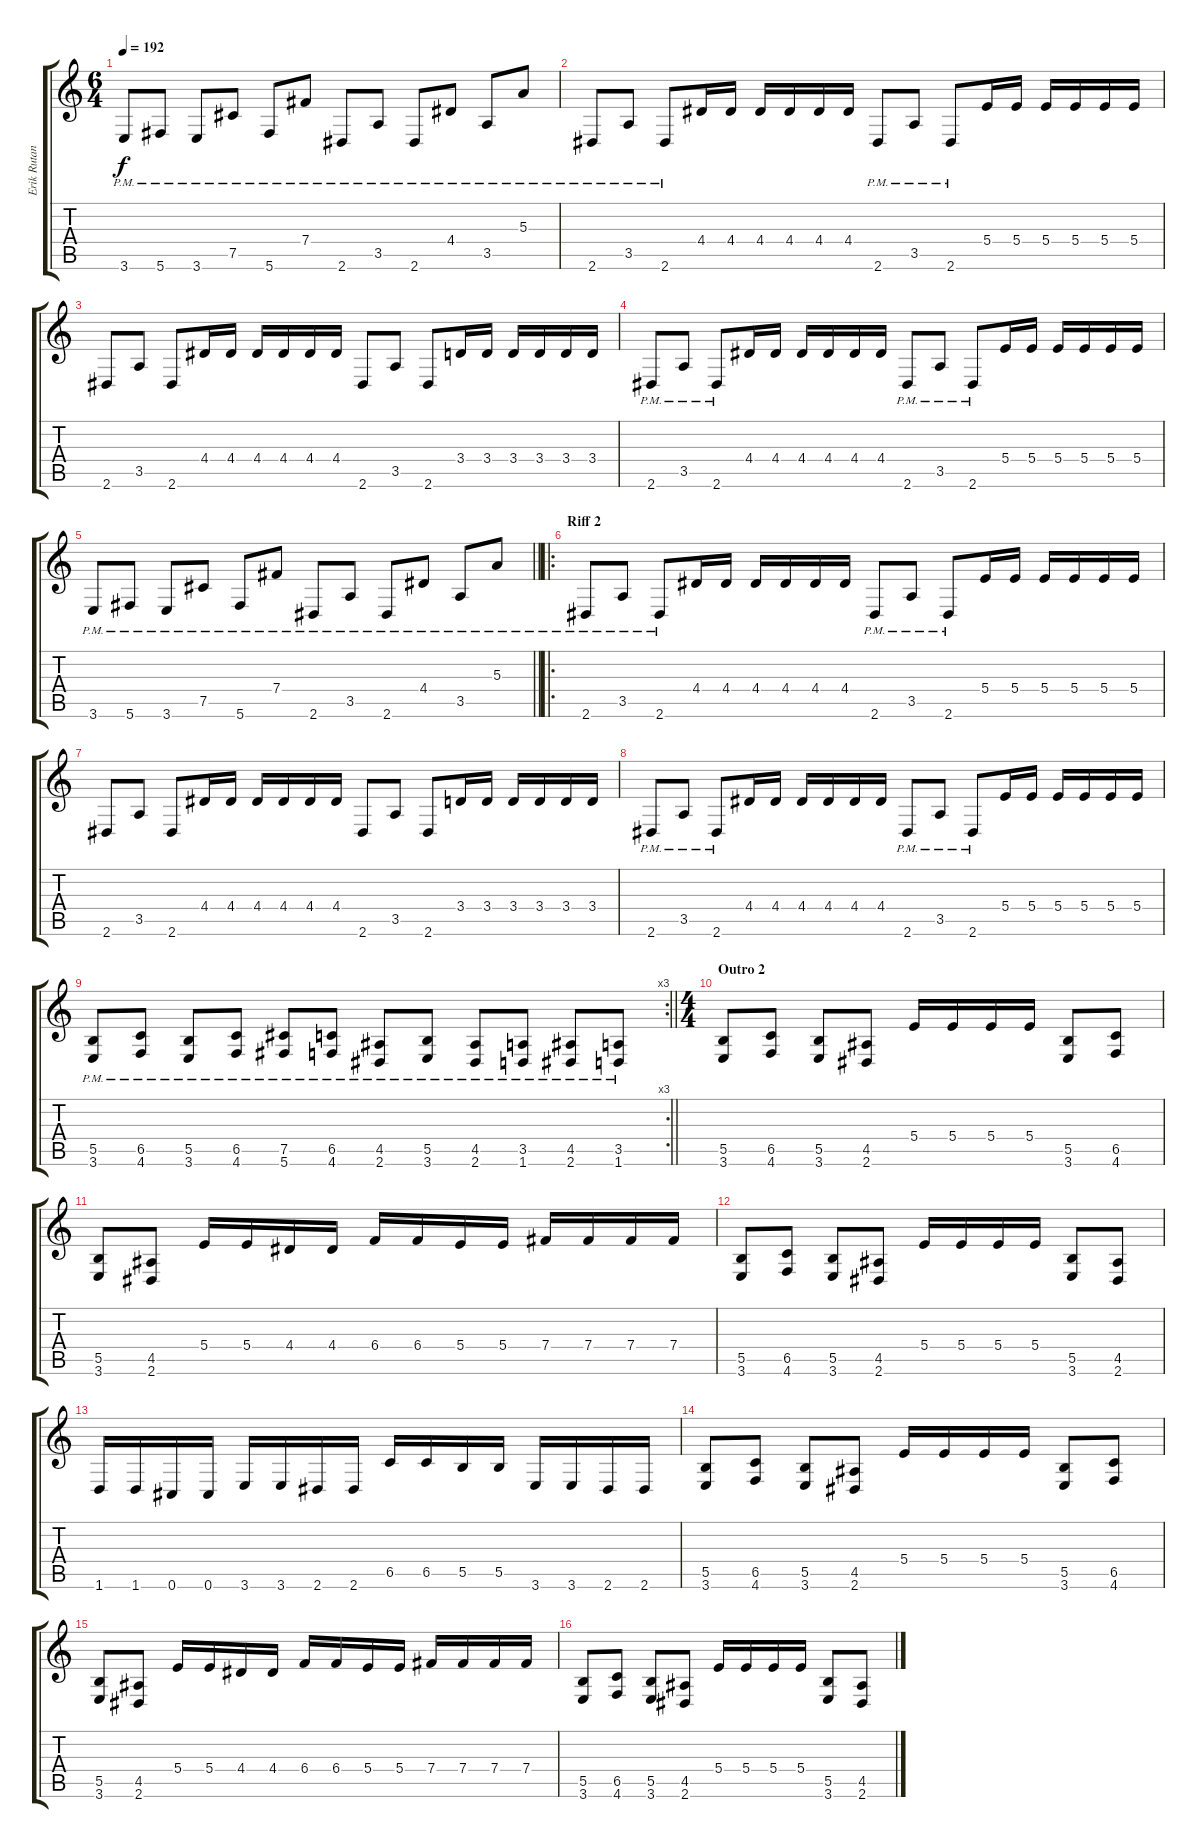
\track ("Erik Rutan" "Erik Rutan") {instrument distortionguitar}
\staff {score tabs}
\tuning (Db4 Ab3 E3 B2 Gb2 Db2) {hide}
\ts (6 4)
\tempo 192
\clef g2
\ks c
3.6{pm}.8{dy f} 5.6{pm}.8 3.6{pm}.8 7.5{pm}.8 5.6{pm}.8 7.4{pm}.8 2.6{pm}.8 3.5{pm}.8 2.6{pm}.8 4.4{pm}.8 3.5{pm}.8 5.3{pm}.8 |
2.6{pm}.8 3.5{pm}.8 2.6{pm}.8 4.4.16 4.4.16 4.4.16 4.4.16 4.4.16 4.4.16 2.6{pm}.8 3.5{pm}.8 2.6{pm}.8 5.4.16 5.4.16 5.4.16 5.4.16 5.4.16 5.4.16 |
2.6.8 3.5.8 2.6.8 4.4.16 4.4.16 4.4.16 4.4.16 4.4.16 4.4.16 2.6.8 3.5.8 2.6.8 3.4.16 3.4.16 3.4.16 3.4.16 3.4.16 3.4.16 |
2.6{pm}.8 3.5{pm}.8 2.6{pm}.8 4.4.16 4.4.16 4.4.16 4.4.16 4.4.16 4.4.16 2.6{pm}.8 3.5{pm}.8 2.6{pm}.8 5.4.16 5.4.16 5.4.16 5.4.16 5.4.16 5.4.16 |
\barLineRight lightlight
3.6{pm}.8 5.6{pm}.8 3.6{pm}.8 7.5{pm}.8 5.6{pm}.8 7.4{pm}.8 2.6{pm}.8 3.5{pm}.8 2.6{pm}.8 4.4{pm}.8 3.5{pm}.8 5.3{pm}.8 |
\ro
\section ("" "Riff 2")
2.6{pm}.8 3.5{pm}.8 2.6{pm}.8 4.4.16 4.4.16 4.4.16 4.4.16 4.4.16 4.4.16 2.6{pm}.8 3.5{pm}.8 2.6{pm}.8 5.4.16 5.4.16 5.4.16 5.4.16 5.4.16 5.4.16 |
2.6.8 3.5.8 2.6.8 4.4.16 4.4.16 4.4.16 4.4.16 4.4.16 4.4.16 2.6.8 3.5.8 2.6.8 3.4.16 3.4.16 3.4.16 3.4.16 3.4.16 3.4.16 |
2.6{pm}.8 3.5{pm}.8 2.6{pm}.8 4.4.16 4.4.16 4.4.16 4.4.16 4.4.16 4.4.16 2.6{pm}.8 3.5{pm}.8 2.6{pm}.8 5.4.16 5.4.16 5.4.16 5.4.16 5.4.16 5.4.16 |
\rc 3
\barLineRight lightlight
(5.5{pm} 3.6{pm}).8 (6.5{pm} 4.6{pm}).8 (5.5{pm} 3.6{pm}).8 (6.5{pm} 4.6{pm}).8 (7.5{pm} 5.6{pm}).8 (6.5{pm} 4.6{pm}).8 (4.5{pm} 2.6{pm}).8 (5.5{pm} 3.6{pm}).8 (4.5{pm} 2.6{pm}).8 (3.5{pm} 1.6{pm}).8 (4.5{pm} 2.6{pm}).8 (3.5{pm} 1.6{pm}).8 |
\ts (4 4)
\section ("" "Outro 2")
(5.5 3.6).8 (6.5 4.6).8 (5.5 3.6).8 (4.5 2.6).8 5.4.16 5.4.16 5.4.16 5.4.16 (5.5 3.6).8 (6.5 4.6).8 |
(5.5 3.6).8 (4.5 2.6).8 5.4.16 5.4.16 4.4.16 4.4.16 6.4.16 6.4.16 5.4.16 5.4.16 7.4.16 7.4.16 7.4.16 7.4.16 |
(5.5 3.6).8 (6.5 4.6).8 (5.5 3.6).8 (4.5 2.6).8 5.4.16 5.4.16 5.4.16 5.4.16 (5.5 3.6).8 (4.5 2.6).8 |
1.6.16 1.6.16 0.6.16 0.6.16 3.6.16 3.6.16 2.6.16 2.6.16 6.5.16 6.5.16 5.5.16 5.5.16 3.6.16 3.6.16 2.6.16 2.6.16 |
(5.5 3.6).8 (6.5 4.6).8 (5.5 3.6).8 (4.5 2.6).8 5.4.16 5.4.16 5.4.16 5.4.16 (5.5 3.6).8 (6.5 4.6).8 |
(5.5 3.6).8 (4.5 2.6).8 5.4.16 5.4.16 4.4.16 4.4.16 6.4.16 6.4.16 5.4.16 5.4.16 7.4.16 7.4.16 7.4.16 7.4.16 |
(5.5 3.6).8 (6.5 4.6).8 (5.5 3.6).8 (4.5 2.6).8 5.4.16 5.4.16 5.4.16 5.4.16 (5.5 3.6).8 (4.5 2.6).8
